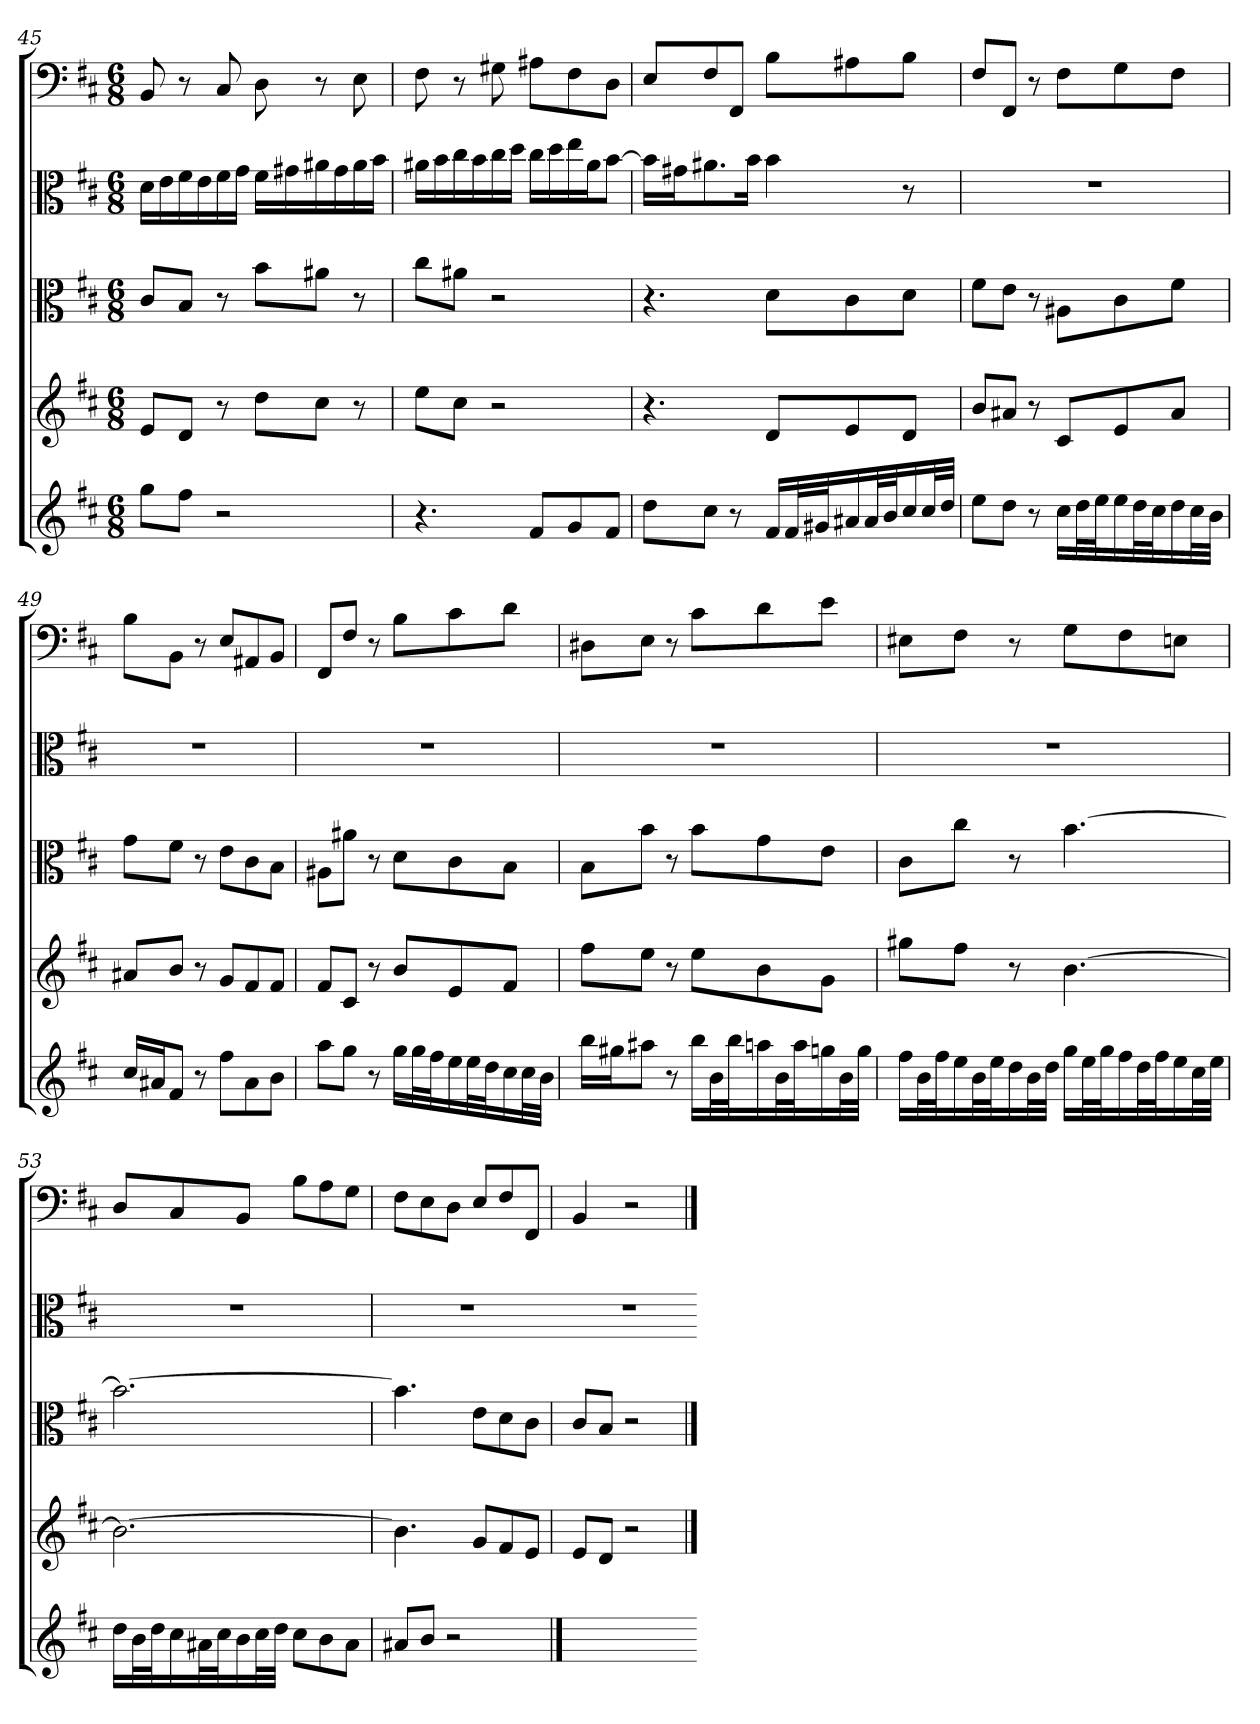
**kern	**kern	**kern	**kern	**kern
*part5	*part4	*part3	*part2	*part1
*staff5	*staff4	*staff3	*staff2	*staff1
*	*	*clefC3	*clefC3	*clefF4
*k[f#c#]	*k[f#c#]	*k[f#c#]	*k[f#c#]	*k[f#c#]
*b:	*b:	*b:	*b:	*b:
*M6/8	*M6/8	*M6/8	*M6/8	*M6/8
=45	=45	=45	=45	=45
8ggL	8eL	8c#/L	16d\LL	8BB
.	.	.	16e\	.
8ff#J	8dJ	8B/J	16f#\	8r
.	.	.	16e\	.
2r	8r	8r	16f#\	8C#
.	.	.	16g\JJ	.
.	8ddL	8b\L	16f#\LL	8D
.	.	.	16g#X\	.
.	8cc#J	8a#X\J	16a#X\	8r
.	.	.	16g#\	.
.	8r	8r	16a#\	8E
.	.	.	16b\JJ	.
=46	=46	=46	=46	=46
4.r	8eeL	8cc#\L	16a#X\LL	8F#
.	.	.	16b\	.
.	8cc#J	8a#X\J	16cc#\	8r
.	.	.	16b\	.
.	2r	2r	16cc#\	8G#X
.	.	.	16dd\JJ	.
8f#L	.	.	16cc#\LL	8A#X\L
.	.	.	16dd\	.
8g	.	.	16ee\	8F#\
.	.	.	16a#\J	.
8f#J	.	.	[8b\J	8D\J
=47	=47	=47	=47	=47
8ddL	4.r	4.r	16b\LL]	8E/L
.	.	.	16g#X\J	.
8cc#J	.	.	8.a#X\	8F#/
8r	.	.	.	8FF#/J
.	.	.	16b\Jk	.
16f#LL	8dL	8d\L	4b	8B\L
32f#L	.	.	.	.
32g#XJ	.	.	.	.
16a#X	8e	8c#\	.	8A#X\
32a#L	.	.	.	.
32bJ	.	.	.	.
16cc#	8dJ	8d\J	8r	8B\J
32cc#L	.	.	.	.
32ddJJJ	.	.	.	.
=48	=48	=48	=48	=48
8eeL	8bL	8f#\L	2.r	8F#/L
8ddJ	8a#XJ	8e\J	.	8FF#/J
8r	8r	8r	.	8r
16cc#LL	8c#L	8A#X\L	.	8F#\L
32ddL	.	.	.	.
32eeJ	.	.	.	.
16ee	8e	8c#\	.	8G\
32ddL	.	.	.	.
32cc#J	.	.	.	.
16dd	8a#J	8f#\J	.	8F#\J
32cc#L	.	.	.	.
32bJJJ	.	.	.	.
=49	=49	=49	=49	=49
16cc#LL	8a#XL	8g\L	2.r	8B\L
16a#XJ	.	.	.	.
8f#J	8bJ	8f#\J	.	8BB\J
8r	8r	8r	.	8r
8ff#L	8gL	8e\L	.	8E/L
8a#	8f#	8c#\	.	8AA#X/
8bJ	8f#J	8B\J	.	8BB/J
=50	=50	=50	=50	=50
8aaL	8f#L	8A#X\L	2.r	8FF#/L
8ggJ	8c#J	8a#X\J	.	8F#/J
8r	8r	8r	.	8r
16ggLL	8bL	8d\L	.	8B\L
32ggL	.	.	.	.
32ff#J	.	.	.	.
16ee	8e	8c#\	.	8c#\
32eeL	.	.	.	.
32ddJ	.	.	.	.
16cc#	8f#J	8B\J	.	8d\J
32cc#L	.	.	.	.
32bJJJ	.	.	.	.
=51	=51	=51	=51	=51
16bbLL	8ff#L	8B\L	2.r	8D#X\L
16gg#XJ	.	.	.	.
8aa#XJ	8eeJ	8b\J	.	8E\J
8r	8r	8r	.	8r
16bbLL	8eeL	8b\L	.	8c#\L
32bL	.	.	.	.
32bbJ	.	.	.	.
16aan	8b	8g\	.	8d\
32bL	.	.	.	.
32aaJ	.	.	.	.
16ggn	8gJ	8e\J	.	8e\J
32bL	.	.	.	.
32ggJJJ	.	.	.	.
=52	=52	=52	=52	=52
16ff#LL	8gg#XL	8c#\L	2.r	8E#X\L
32bL	.	.	.	.
32ff#J	.	.	.	.
16ee	8ff#J	8cc#\J	.	8F#\J
32bL	.	.	.	.
32eeJ	.	.	.	.
16dd	8r	8r	.	8r
32bL	.	.	.	.
32ddJJJ	.	.	.	.
16ggLL	[4.b	[4.b	.	8G\L
32eeL	.	.	.	.
32ggJ	.	.	.	.
16ff#	.	.	.	8F#\
32ddL	.	.	.	.
32ff#J	.	.	.	.
16ee	.	.	.	8En\J
32cc#L	.	.	.	.
32eeJJJ	.	.	.	.
=53	=53	=53	=53	=53
16ddLL	2.b_	2.b_	2.r	8D/L
32bL	.	.	.	.
32ddJ	.	.	.	.
16cc#	.	.	.	8C#/
32a#XL	.	.	.	.
32cc#J	.	.	.	.
16b	.	.	.	8BB/J
32cc#L	.	.	.	.
32ddJJJ	.	.	.	.
8cc#L	.	.	.	8B\L
8b	.	.	.	8A\
8a#J	.	.	.	8G\J
=54	=54	=54	=54	=54
8a#XL	4.b]	4.b]	2.r	8F#\L
8bJ	.	.	.	8E\
2r	.	.	.	8D\J
.	8gL	8e\L	.	8E/L
.	8f#	8d\	.	8F#/
.	8eJ	8c#\J	.	8FF#/J
==	=	=	=	=
2.ryy	8eL	8c#/L	2.r	4BB
.	8dJ	8B/J	.	.
.	2r	2r	.	2r
=	==	==	==	==
*-	*-	*-	*-	*-
